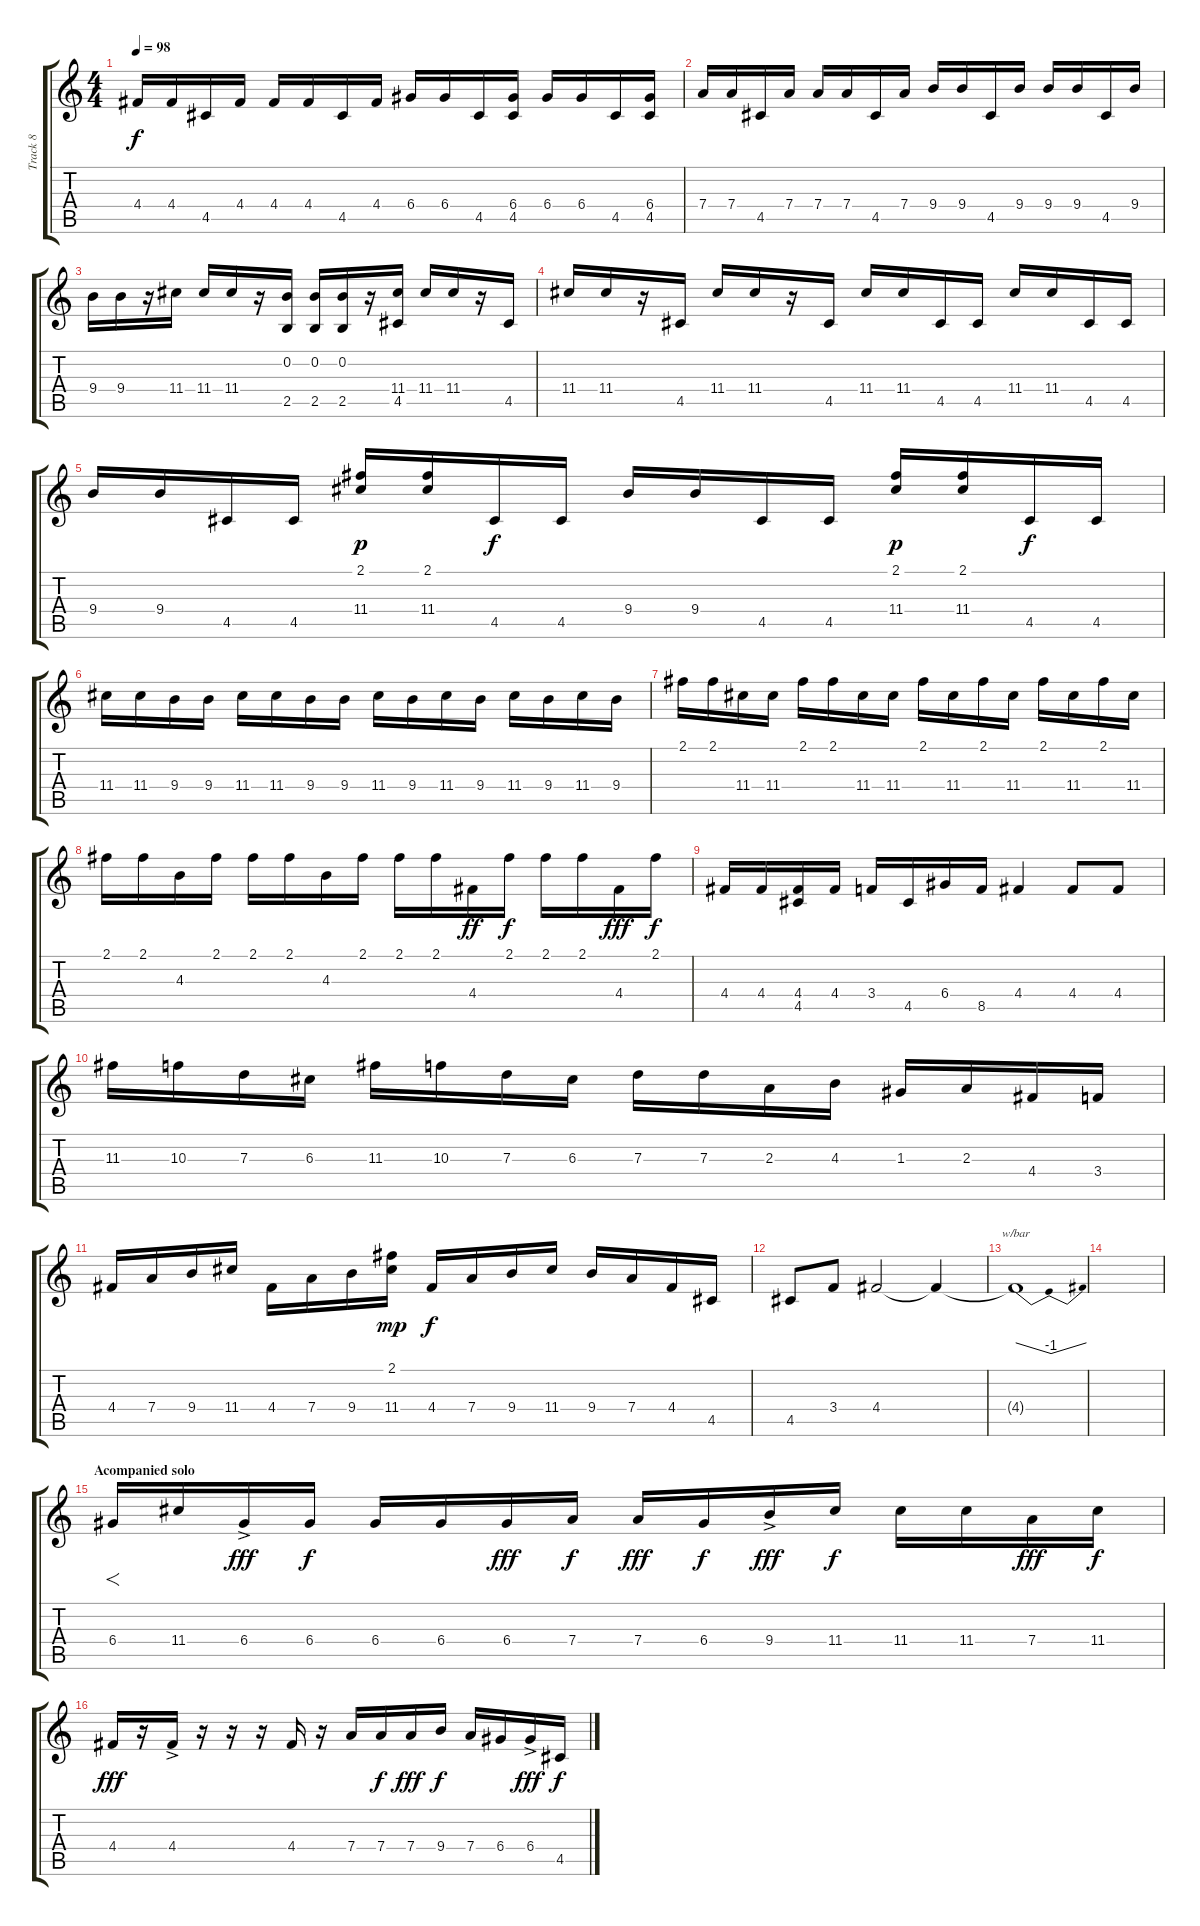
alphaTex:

\track ("Track 8" "Track 8") {instrument contrabass}
\staff {score tabs}
\tuning (E4 B3 G3 D3 A2 E2) {hide}
\ts (4 4)
\tempo 98
\clef g2
\ks c
4.4.16{dy f volume 9 instrument contrabass} 4.4.16 4.5.16 4.4.16 4.4.16 4.4.16 4.5.16 4.4.16 6.4.16 6.4.16 4.5.16 (6.4 4.5).16 6.4.16 6.4.16 4.5.16 (6.4 4.5).16 |
7.4.16 7.4.16 4.5.16 7.4.16 7.4.16 7.4.16 4.5.16 7.4.16 9.4.16 9.4.16 4.5.16 9.4.16 9.4.16 9.4.16 4.5.16 9.4.16 |
9.4.16 9.4.16 r.16 11.4.16 11.4.16 11.4.16 r.16 (0.2 2.5).16 (0.2 2.5).16 (0.2 2.5).16 r.16 (11.4 4.5).16 11.4.16 11.4.16 r.16 4.5.16 |
11.4.16 11.4.16 r.16 4.5.16 11.4.16 11.4.16 r.16 4.5.16 11.4.16 11.4.16 4.5.16 4.5.16 11.4.16 11.4.16 4.5.16 4.5.16 |
9.4.16 9.4.16 4.5.16 4.5.16 (2.1 11.4).16{dy p} (2.1 11.4).16 4.5.16{dy f} 4.5.16 9.4.16 9.4.16 4.5.16 4.5.16 (2.1 11.4).16{dy p} (2.1 11.4).16 4.5.16{dy f} 4.5.16 |
11.4.16 11.4.16 9.4.16 9.4.16 11.4.16 11.4.16 9.4.16 9.4.16 11.4.16 9.4.16 11.4.16 9.4.16 11.4.16 9.4.16 11.4.16 9.4.16 |
2.1.16 2.1.16 11.4.16 11.4.16 2.1.16 2.1.16 11.4.16 11.4.16 2.1.16 11.4.16 2.1.16 11.4.16 2.1.16 11.4.16 2.1.16 11.4.16 |
2.1.16 2.1.16 4.3.16 2.1.16 2.1.16 2.1.16 4.3.16 2.1.16 2.1.16 2.1.16 4.4.16{dy ff} 2.1.16{dy f} 2.1.16 2.1.16 4.4.16{dy fff} 2.1.16{dy f} |
4.4.16 4.4.16 (4.4 4.5).16 4.4.16 3.4.16 4.5.16 6.4.16 8.5.16 4.4.4 4.4.8 4.4.8 |
11.3.16 10.3.16 7.3.16 6.3.16 11.3.16 10.3.16 7.3.16 6.3.16 7.3.16 7.3.16 2.3.16 4.3.16 1.3.16 2.3.16 4.4.16 3.4.16 |
4.4.16 7.4.16 9.4.16 11.4.16 4.4.16 7.4.16 9.4.16 (2.1 11.4).16{dy mp} 4.4.16{dy f} 7.4.16 9.4.16 11.4.16 9.4.16 7.4.16 4.4.16 4.5.16 |
4.5.8 3.4.8 4.4.2{volume 8 instrument contrabass} 4.4{t}.4 |
4.4{t}.1{tbe (dip default 0 0 30 -4 60 0)} |
|
\section ("" "Acompanied solo")
6.4.16{f volume 11 instrument contrabass} 11.4.16 6.4{ac}.16{dy fff} 6.4.16{dy f} 6.4.16 6.4.16 6.4.16{dy fff} 7.4.16{dy f} 7.4.16{dy fff} 6.4.16{dy f} 9.4{ac}.16{dy fff} 11.4.16{dy f} 11.4.16 11.4.16 7.4.16{dy fff} 11.4.16{dy f} |
4.4.16{dy fff} r.16 4.4{ac}.16 r.16 r.16 r.16 4.4.16 r.16 7.4.16 7.4.16{dy f} 7.4.16{dy fff} 9.4.16{dy f} 7.4.16 6.4.16 6.4{ac}.16{dy fff} 4.5.16{dy f}
